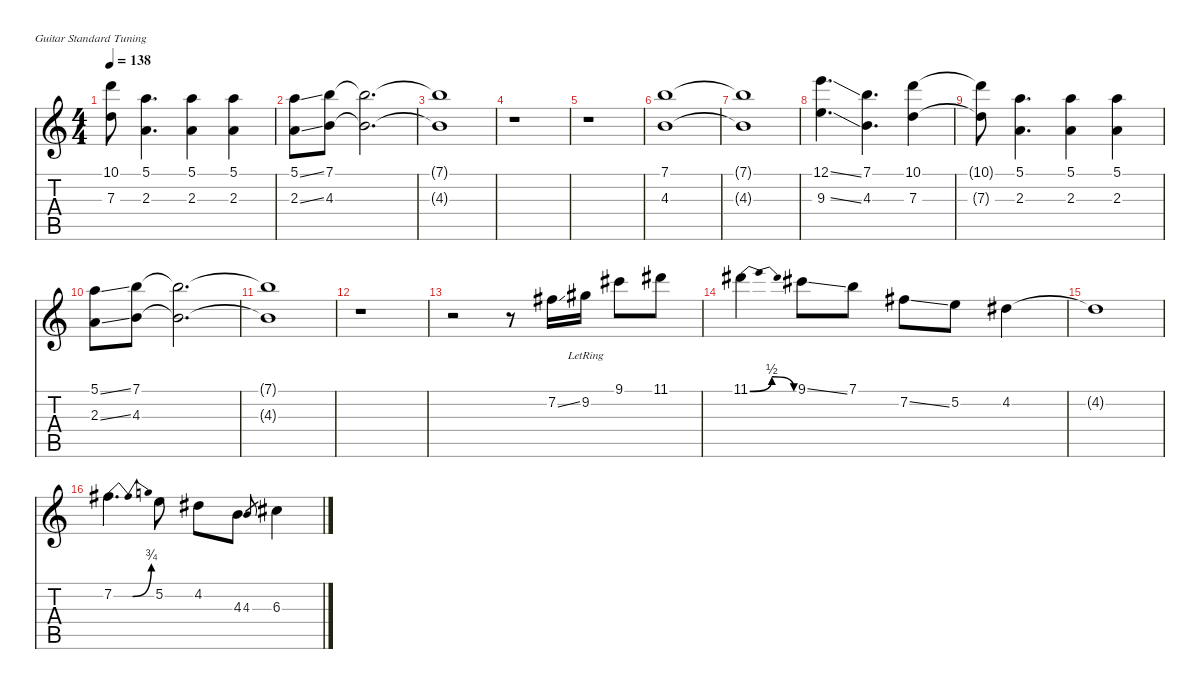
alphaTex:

\defaultSystemsLayout 4
\hideDynamics
\bracketExtendMode nobrackets
\singleTrackTrackNamePolicy hidden
\multiTrackTrackNamePolicy hidden
\otherSystemsTrackNameOrientation horizontal
\track ("Jazz Guitar" "jz.guit.") {mute instrument electricguitarjazz}
\staff {score tabs}
\tuning (E4 B3 G3 D3 A2 E2)
\ts (4 4)
\tempo 138
\clef g2
\ks c
(10.1{t} 7.3{t}).8{dy f beam Down} (5.1 2.3).4{d beam Down} (5.1 2.3).4{beam Down} (5.1 2.3).4{beam Down} |
(5.1{ss} 2.3{ss}).8{beam Down} (7.1 4.3).8{beam Down} (7.1{t} 4.3{t}).2{d beam Down} |
(7.1{t} 4.3{t}).1{beam Down} |
r.1{beam Down} |
r.1{beam Down} |
(7.1 4.3).1{beam Down} |
(7.1{t} 4.3{t}).1{beam Down} |
(12.1{ss} 9.3{ss}).4{d beam Down} (7.1 4.3).4{d beam Down} (10.1 7.3).4{beam Down} |
(10.1{t} 7.3{t}).8{beam Down} (5.1 2.3).4{d beam Down} (5.1 2.3).4{beam Down} (5.1 2.3).4{beam Down} |
(5.1{ss} 2.3{ss}).8{beam Down} (7.1 4.3).8{beam Down} (7.1{t} 4.3{t}).2{d beam Down} |
(7.1{t} 4.3{t}).1{beam Down} |
r.1{beam Down} |
r.2{beam Down} r.8{beam Down} 7.2{ss acc #}.16{beam Down} 9.2{lr acc #}.16{beam Down} 9.1{acc #}.8{beam Down} 11.1{acc #}.8{beam Down} |
11.1{be (bendrelease 0 0 15 2 30 2 45 0) acc #}.4{beam Down} 9.1{ss acc #}.8{beam Down} 7.1.8{beam Down} 7.2{ss acc #}.8{beam Down} 5.2.8{beam Down} 4.2{acc #}.4{beam Down} |
4.2{t acc #}.1{beam Down} |
7.2{be (bendrelease 0 0 30 3 30 3 15 0) acc #}.4{d beam Down} 5.2.8{beam Down} 4.2{acc #}.8{beam Down} 4.3.8{beam Down} 4.3.8{gr dy mf beam Up} 6.3{acc #}.4{dy f beam Down}
